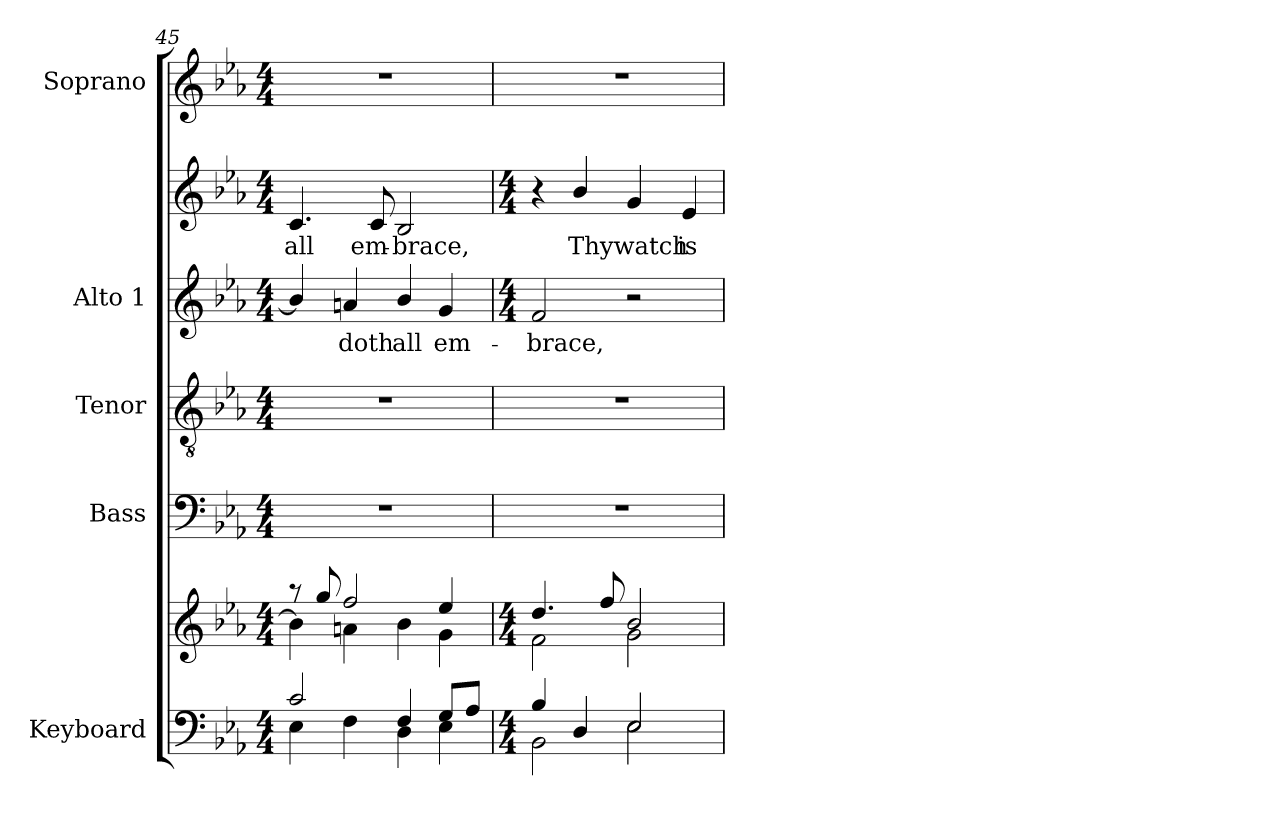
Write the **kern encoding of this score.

**kern	**kern	**kern	**kern	**kern	**text	**kern	**text	**kern
*part5	*part5	*part4	*part3	*part2	*part2	*part2	*part2	*part1
*staff7	*staff6	*staff5	*staff4	*staff3	*staff3	*staff2	*staff2	*staff1
*I"Keyboard	*	*I"Bass	*I"Tenor	*I"Alto 1	*	*	*	*I"Soprano
*	*	*I'B	*I'T	*I'A1	*	*	*	*I'S
!!LO:LB:g=z
*clefF4	*clefG2	*clefF4	*clefGv2	*clefG2	*	*clefG2	*	*clefG2
*k[b-e-a-]	*k[b-e-a-]	*k[b-e-a-]	*k[b-e-a-]	*k[b-e-a-]	*	*k[b-e-a-]	*	*k[b-e-a-]
*E-:	*E-:	*E-:	*E-:	*E-:	*	*E-:	*	*E-:
*M4/4	*M4/4	*M4/4	*M4/4	*M4/4	*	*M4/4	*	*M4/4
=45	=45	=45	=45	=45	=45	=45	=45	=45
*^	*^	*	*	*	*	*	*	*
!	!	!	!	!	!	!	!	!	!LO:LY:b	!
2c/	4E-\	8r	4b-\]	1r	1r	4b-/]	.	4.c	all	1r
.	.	8gg/	.	.	.	.	.	.	.	.
!	!	!	!	!	!	!	!LO:LY:b	!	!	!
.	4F\	2ff/	4an\	.	.	4an	doth	.	.	.
!	!	!	!	!	!	!	!	!	!LO:LY:b	!
.	.	.	.	.	.	.	.	8c	em-	.
!	!	!	!	!	!	!	!LO:LY:b	!	!LO:LY:b	!
4F/	4D\	.	4b-\	.	.	4b-/	all	2B-	-brace,	.
!	!	!	!	!	!	!	!LO:LY:b	!	!	!
8G/L	4E-\	4ee-/	4g\	.	.	4g	em-	.	.	.
8A-/J	.	.	.	.	.	.	.	.	.	.
!!LO:LB:g=z
=46	=46	=46	=46	=46	=46	=46	=46	=46	=46	=46
*M4/4	*	*M4/4	*	*	*	*M4/4	*	*M4/4	*	*
!	!	!	!	!	!	!	!LO:LY:b	!	!	!
4B-/	2BB-\	4.dd/	2f\	1r	1r	2f	brace,	4r	.	1r
!	!	!	!	!	!	!	!	!	!LO:LY:b	!
4D/	.	.	.	.	.	.	.	4b-/	-Thy	.
.	.	8ff/	.	.	.	.	.	.	.	.
!	!	!	!	!	!	!	!	!	!LO:LY:b	!
2E-/	2E-\	2b-/	2g\	.	.	2r	.	4g	watch	.
!	!	!	!	!	!	!	!	!	!LO:LY:b	!
.	.	.	.	.	.	.	.	4e-	is	.
*v	*v	*	*	*	*	*	*	*	*	*
*	*v	*v	*	*	*	*	*	*	*
=	=	=	=	=	=	=	=	=
*-	*-	*-	*-	*-	*-	*-	*-	*-
